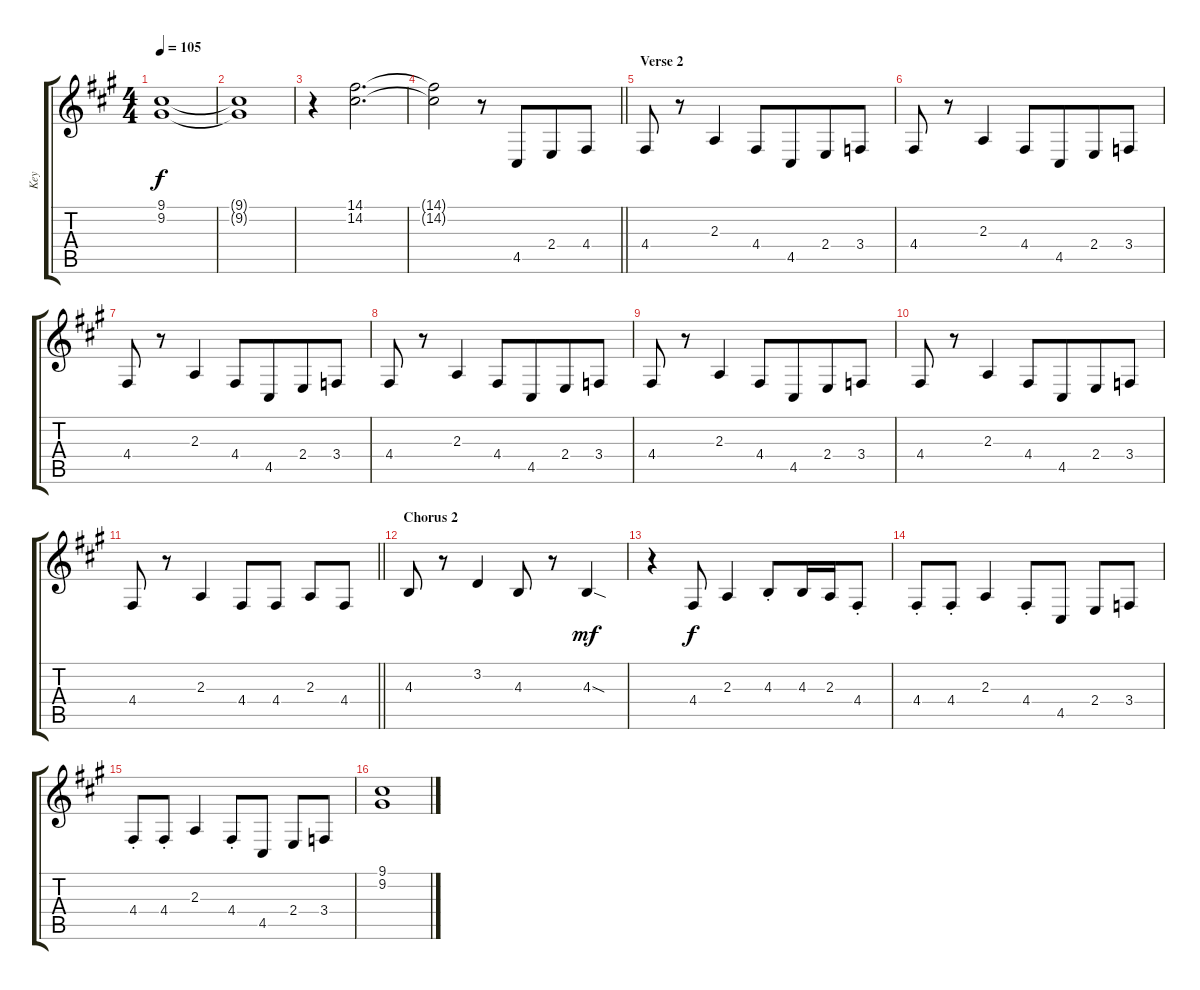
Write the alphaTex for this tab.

\track ("Key" "Key") {instrument percussiveorgan}
\staff {score tabs}
\tuning (E4 B3 G3 D3 A2 E2) {hide}
\ts (4 4)
\tempo 105
\clef g2
\ks a
(9.1 9.2).1{dy f} |
(9.1{t} 9.2{t}).1 |
r.4 (14.1 14.2).2{d} |
\barLineRight lightlight
(14.1{t} 14.2{t}).2 r.8 4.5.8{beam merge} 2.4.8 4.4.8 |
\section ("" "Verse 2")
4.4.8 r.8 2.3.4 4.4.8 4.5.8{beam merge} 2.4.8{beam merge} 3.4.8 |
4.4.8 r.8 2.3.4 4.4.8 4.5.8{beam merge} 2.4.8{beam merge} 3.4.8 |
4.4.8 r.8 2.3.4 4.4.8 4.5.8{beam merge} 2.4.8{beam merge} 3.4.8 |
4.4.8 r.8 2.3.4 4.4.8 4.5.8{beam merge} 2.4.8{beam merge} 3.4.8 |
4.4.8 r.8 2.3.4 4.4.8 4.5.8{beam merge} 2.4.8{beam merge} 3.4.8 |
4.4.8 r.8 2.3.4 4.4.8 4.5.8{beam merge} 2.4.8{beam merge} 3.4.8 |
\barLineRight lightlight
4.4.8 r.8 2.3.4 4.4.8{beam merge} 4.4.8 2.3.8 4.4.8 |
\section ("" "Chorus 2")
4.3.8 r.8 3.2.4 4.3.8 r.8 4.3{sod}.4{dy mf} |
r.4{beam merge} 4.4.8{dy f} 2.3.4{beam merge} 4.3{st}.8{beam merge} 4.3.16 2.3.16 4.4{st}.8 |
4.4{st}.8{beam merge} 4.4{st}.8{beam merge} 2.3.4 4.4{st}.8 4.5.8 2.4.8{beam merge} 3.4.8 |
4.4{st}.8{beam merge} 4.4{st}.8{beam merge} 2.3.4 4.4{st}.8 4.5.8 2.4.8{beam merge} 3.4.8 |
(9.1 9.2).1
